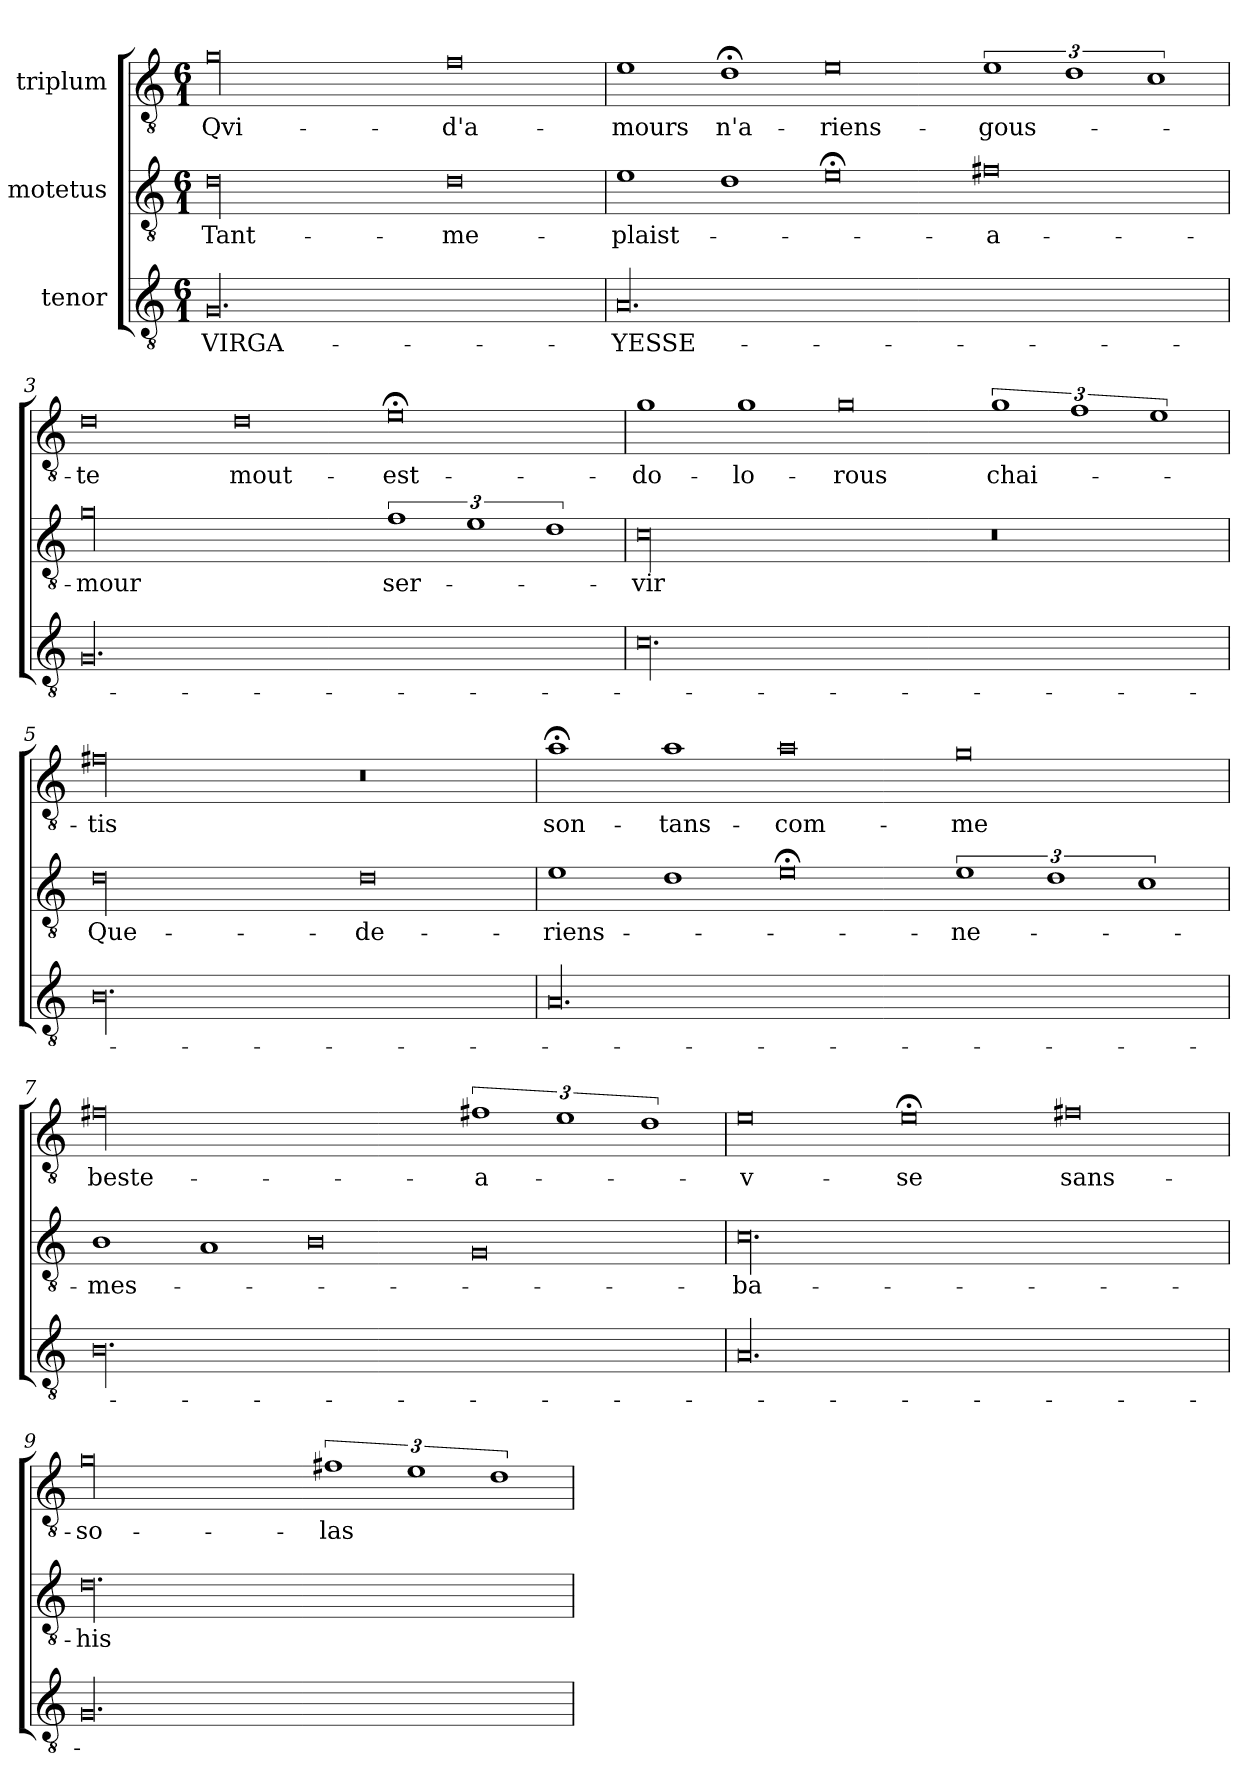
**kern	**text	**kern	**text	**kern	**text
*part3	*part3	*part2	*part2	*part1	*part1
*staff3	*staff3	*staff2	*staff2	*staff1	*staff1
*I"tenor	*	*I"motetus	*	*I"triplum	*
*clefGv2	*	*clefGv2	*	*clefGv2	*
*k[]	*	*k[]	*	*k[]	*
*C:	*	*C:	*	*C:	*
*M6/1	*	*M6/1	*	*M6/1	*
=1	=1	=1	=1	=1	=1
00.G/	VIRGA-	00d\	Tant-	00g\	Qvi-
.	.	0d\	me-	0f\	d'a-
=2	=2	=2	=2	=2	=2
00.A/	YESSE-	1e\	plaist-	1e\	-mours
.	.	1d\	.	1d;<\	n'a-
.	.	0e;<\	.	0e\	riens-
.	.	0f#X\	a-	3%2e\	gous-
.	.	.	.	3%2d\	.
.	.	.	.	3%2c\	.
=3	=3	=3	=3	=3	=3
00.G/	.	00g\	-mour	0d\	-te
.	.	.	.	0d\	mout-
.	.	3%2f\	ser-	0e;<\	est-
.	.	3%2e\	.	.	.
.	.	3%2d\	.	.	.
=4	=4	=4	=4	=4	=4
00.c\	.	00c\	-vir	1g\	do-
.	.	.	.	1g\	-lo-
.	.	.	.	0g\	-rous
.	.	0r	.	3%2g\	chai-
.	.	.	.	3%2f\	.
.	.	.	.	3%2e\	.
=5	=5	=5	=5	=5	=5
00.B\	.	00d\	Que-	00f#X\	-tis
.	.	0d\	de-	0r	.
=6	=6	=6	=6	=6	=6
00.A/	.	1e\	riens-	1a;<\	son-
.	.	1d\	.	1a\	tans-
.	.	0e;<\	.	0a\	com-
.	.	3%2e\	ne-	0g\	-me
.	.	3%2d\	.	.	.
.	.	3%2c\	.	.	.
=7	=7	=7	=7	=7	=7
00.B\	.	1B\	mes-	00f#X\	beste-
.	.	1A/	.	.	.
.	.	0B\	.	.	.
.	.	0G/	.	3%2f#X\	a-
.	.	.	.	3%2e\	.
.	.	.	.	3%2d\	.
=8	=8	=8	=8	=8	=8
00.A/	.	00.c\	-ba-	0e\	v-
.	.	.	.	0e;<\	-se
.	.	.	.	0f#X\	sans-
=9	=9	=9	=9	=9	=9
00.G/	.	00.d\	-his	00g\	so-
.	.	.	.	3%2f#X\	-las
.	.	.	.	3%2e\	.
.	.	.	.	3%2d\	.
=	=	=	=	=	=
*-	*-	*-	*-	*-	*-
